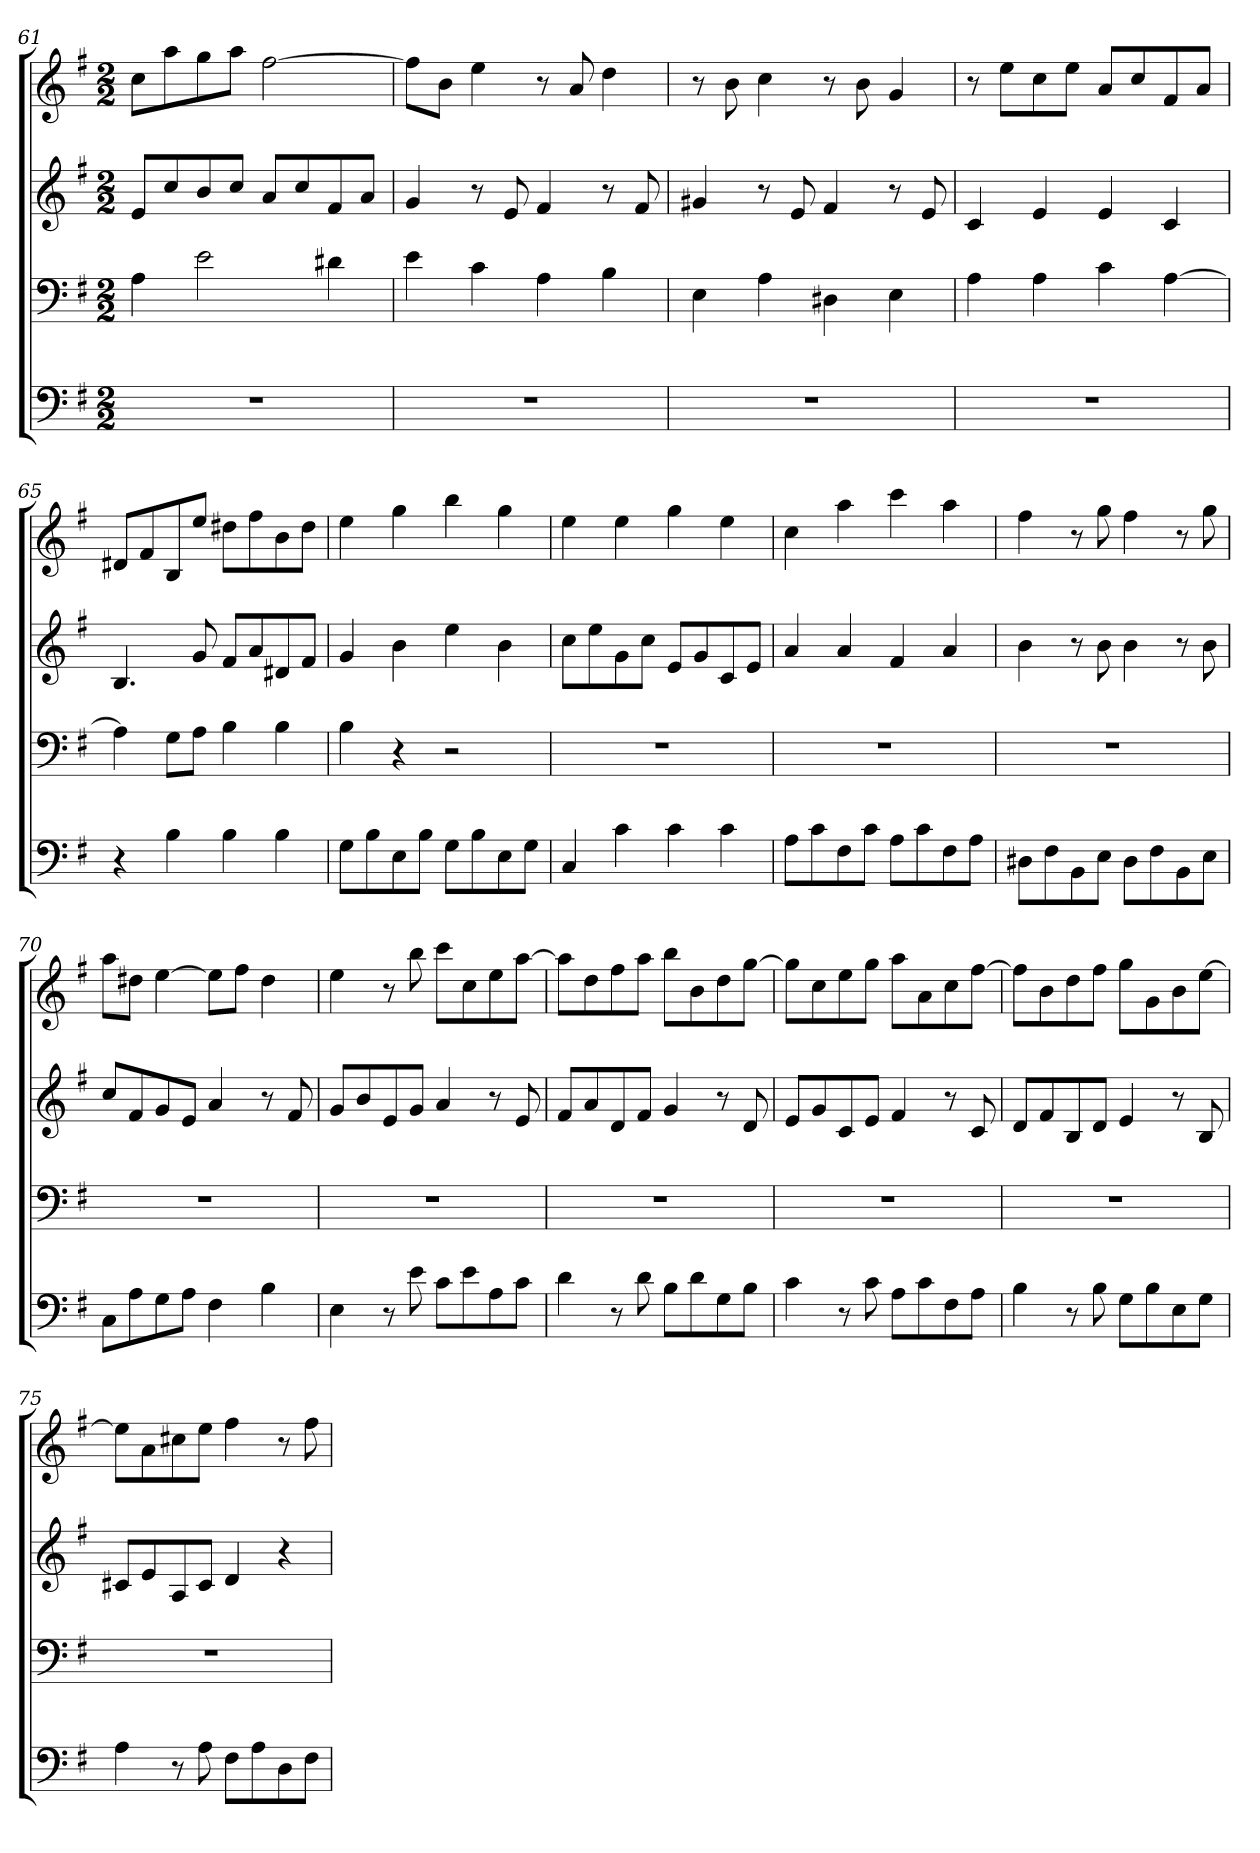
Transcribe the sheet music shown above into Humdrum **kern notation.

**kern	**kern	**kern	**kern
*part4	*part3	*part2	*part1
*staff4	*staff3	*staff2	*staff1
*k[f#]	*k[f#]	*k[f#]	*k[f#]
*M2/2	*M2/2	*M2/2	*M2/2
=61	=61	=61	=61
1r	4A	8eL	8ccL
.	.	8cc	8aa
.	2e	8b	8gg
.	.	8ccJ	8aaJ
.	.	8aL	[2ff#
.	.	8cc	.
.	4d#X	8f#	.
.	.	8aJ	.
=62	=62	=62	=62
1r	4e	4g	8ff#L]
.	.	.	8bJ
.	4c	8r	4ee
.	.	8e	.
.	4A	4f#	8r
.	.	.	8a
.	4B	8r	4dd
.	.	8f#	.
=63	=63	=63	=63
1r	4E	4g#X	8r
.	.	.	8b
.	4A	8r	4cc
.	.	8e	.
.	4D#X	4f#	8r
.	.	.	8b
.	4E	8r	4g
.	.	8e	.
=64	=64	=64	=64
1r	4A	4c	8r
.	.	.	8eeL
.	4A	4e	8cc
.	.	.	8eeJ
.	4c	4e	8aL
.	.	.	8cc
.	[4A	4c	8f#
.	.	.	8aJ
=65	=65	=65	=65
4r	4A]	4.B	8d#XL
.	.	.	8f#
4B	8GL	.	8B
.	8AJ	8g	8eeJ
4B	4B	8f#L	8dd#XL
.	.	8a	8ff#
4B	4B	8d#X	8b
.	.	8f#J	8dd#J
=66	=66	=66	=66
8GL	4B	4g	4ee
8B	.	.	.
8E	4r	4b	4gg
8BJ	.	.	.
8GL	2r	4ee	4bb
8B	.	.	.
8E	.	4b	4gg
8GJ	.	.	.
=67	=67	=67	=67
4C	1r	8ccL	4ee
.	.	8ee	.
4c	.	8g	4ee
.	.	8ccJ	.
4c	.	8eL	4gg
.	.	8g	.
4c	.	8c	4ee
.	.	8eJ	.
=68	=68	=68	=68
8AL	1r	4a	4cc
8c	.	.	.
8F#	.	4a	4aa
8cJ	.	.	.
8AL	.	4f#	4ccc
8c	.	.	.
8F#	.	4a	4aa
8AJ	.	.	.
=69	=69	=69	=69
8D#XL	1r	4b	4ff#
8F#	.	.	.
8BB	.	8r	8r
8EJ	.	8b	8gg
8D#L	.	4b	4ff#
8F#	.	.	.
8BB	.	8r	8r
8EJ	.	8b	8gg
=70	=70	=70	=70
8CL	1r	8ccL	8aaL
8A	.	8f#	8dd#XJ
8G	.	8g	[4ee
8AJ	.	8eJ	.
4F#	.	4a	8eeL]
.	.	.	8ff#J
4B	.	8r	4dd#
.	.	8f#	.
=71	=71	=71	=71
4E	1r	8gL	4ee
.	.	8b	.
8r	.	8e	8r
8e	.	8gJ	8bb
8cL	.	4a	8cccL
8e	.	.	8cc
8A	.	8r	8ee
8cJ	.	8e	[8aaJ
=72	=72	=72	=72
4d	1r	8f#L	8aaL]
.	.	8a	8dd
8r	.	8d	8ff#
8d	.	8f#J	8aaJ
8BL	.	4g	8bbL
8d	.	.	8b
8G	.	8r	8dd
8BJ	.	8d	[8ggJ
=73	=73	=73	=73
4c	1r	8eL	8ggL]
.	.	8g	8cc
8r	.	8c	8ee
8c	.	8eJ	8ggJ
8AL	.	4f#	8aaL
8c	.	.	8a
8F#	.	8r	8cc
8AJ	.	8c	[8ff#J
=74	=74	=74	=74
4B	1r	8dL	8ff#L]
.	.	8f#	8b
8r	.	8B	8dd
8B	.	8dJ	8ff#J
8GL	.	4e	8ggL
8B	.	.	8g
8E	.	8r	8b
8GJ	.	8B	[8eeJ
=75	=75	=75	=75
4A	1r	8c#XL	8eeL]
.	.	8e	8a
8r	.	8A	8cc#X
8A	.	8c#J	8eeJ
8F#L	.	4d	4ff#
8A	.	.	.
8D	.	4r	8r
8F#J	.	.	8ff#
=	=	=	=
*-	*-	*-	*-
